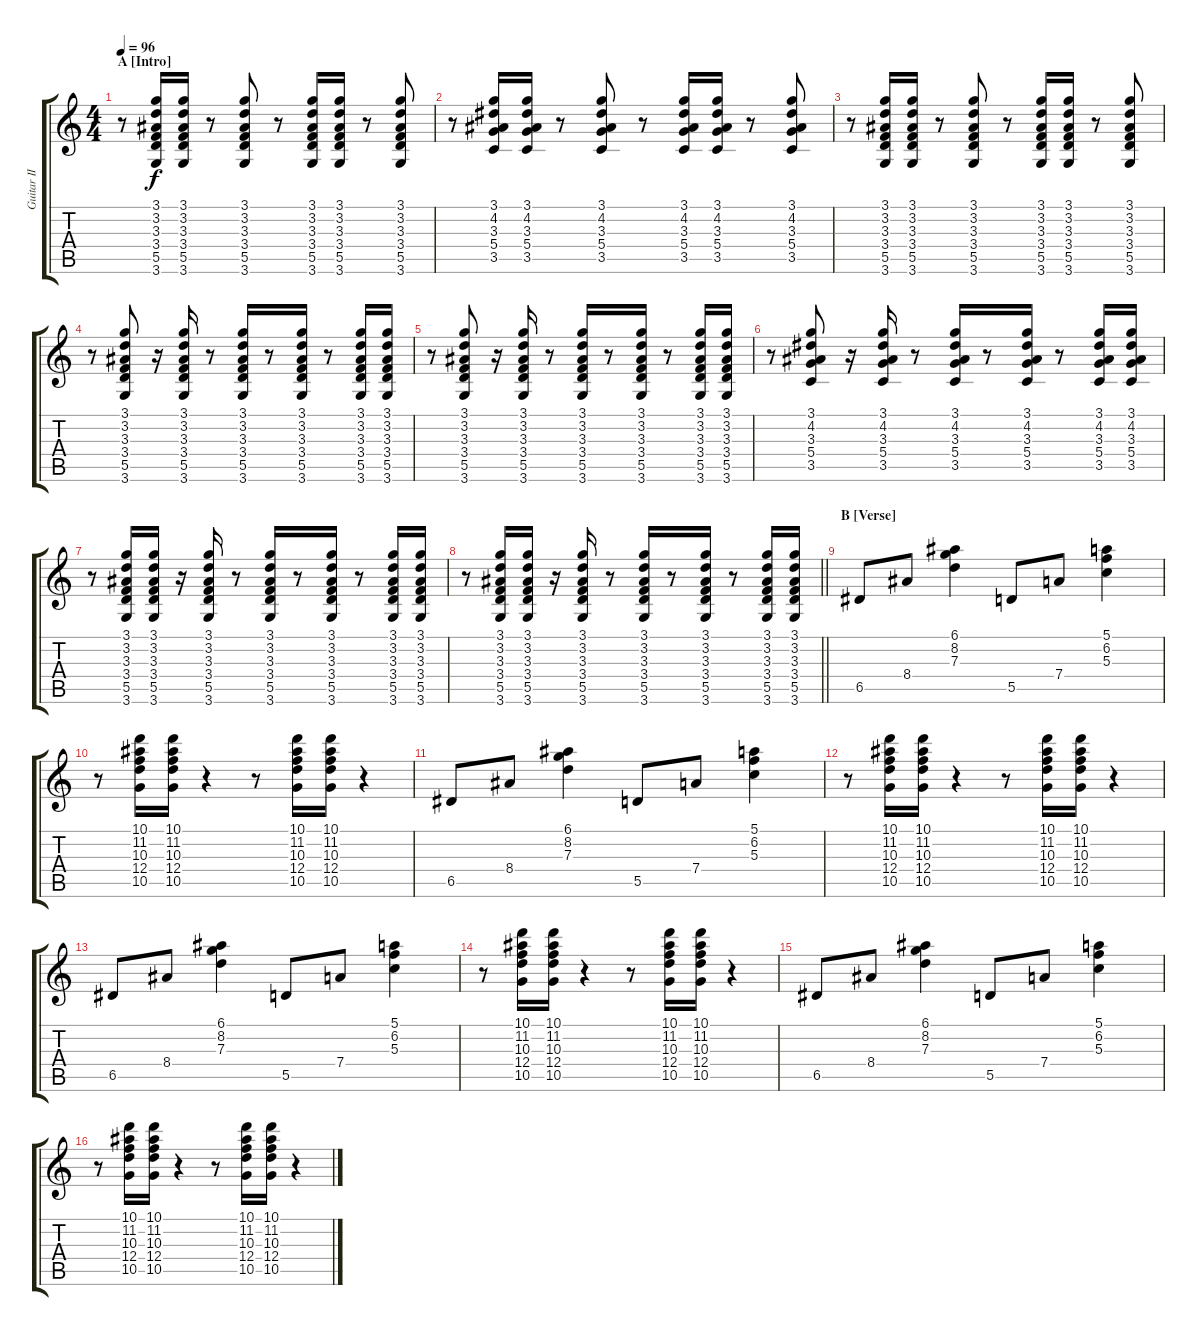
\track ("Guitar II" "Guitar II") {instrument electricguitarclean}
\staff {score tabs}
\tuning (E4 B3 G3 D3 A2 E2) {hide}
\ts (4 4)
\section ("" "A [Intro]")
\tempo 96
\clef g2
\ks c
r.8{dy f instrument electricguitarclean} (3.1 3.2 3.3 3.4 5.5 3.6).16 (3.1 3.2 3.3 3.4 5.5 3.6).16 r.8 (3.1 3.2 3.3 3.4 5.5 3.6).8 r.8 (3.1 3.2 3.3 3.4 5.5 3.6).16 (3.1 3.2 3.3 3.4 5.5 3.6).16 r.8 (3.1 3.2 3.3 3.4 5.5 3.6).8 |
r.8 (3.1 4.2 3.3 5.4 3.5).16 (3.1 4.2 3.3 5.4 3.5).16 r.8 (3.1 4.2 3.3 5.4 3.5).8 r.8 (3.1 4.2 3.3 5.4 3.5).16 (3.1 4.2 3.3 5.4 3.5).16 r.8 (3.1 4.2 3.3 5.4 3.5).8 |
r.8 (3.1 3.2 3.3 3.4 5.5 3.6).16 (3.1 3.2 3.3 3.4 5.5 3.6).16 r.8 (3.1 3.2 3.3 3.4 5.5 3.6).8 r.8 (3.1 3.2 3.3 3.4 5.5 3.6).16 (3.1 3.2 3.3 3.4 5.5 3.6).16 r.8 (3.1 3.2 3.3 3.4 5.5 3.6).8 |
r.8 (3.1 3.2 3.3 3.4 5.5 3.6).8 r.16 (3.1 3.2 3.3 3.4 5.5 3.6).16 r.8 (3.1 3.2 3.3 3.4 5.5 3.6).16 r.8 (3.1 3.2 3.3 3.4 5.5 3.6).16 r.8 (3.1 3.2 3.3 3.4 5.5 3.6).16 (3.1 3.2 3.3 3.4 5.5 3.6).16 |
r.8 (3.1 3.2 3.3 3.4 5.5 3.6).8 r.16 (3.1 3.2 3.3 3.4 5.5 3.6).16 r.8 (3.1 3.2 3.3 3.4 5.5 3.6).16 r.8 (3.1 3.2 3.3 3.4 5.5 3.6).16 r.8 (3.1 3.2 3.3 3.4 5.5 3.6).16 (3.1 3.2 3.3 3.4 5.5 3.6).16 |
r.8 (3.1 4.2 3.3 5.4 3.5).8 r.16 (3.1 4.2 3.3 5.4 3.5).16 r.8 (3.1 4.2 3.3 5.4 3.5).16 r.8 (3.1 4.2 3.3 5.4 3.5).16 r.8 (3.1 4.2 3.3 5.4 3.5).16 (3.1 4.2 3.3 5.4 3.5).16 |
r.8 (3.1 3.2 3.3 3.4 5.5 3.6).16 (3.1 3.2 3.3 3.4 5.5 3.6).16 r.16 (3.1 3.2 3.3 3.4 5.5 3.6).16 r.8 (3.1 3.2 3.3 3.4 5.5 3.6).16 r.8 (3.1 3.2 3.3 3.4 5.5 3.6).16 r.8 (3.1 3.2 3.3 3.4 5.5 3.6).16 (3.1 3.2 3.3 3.4 5.5 3.6).16 |
\barLineRight lightlight
r.8 (3.1 3.2 3.3 3.4 5.5 3.6).16 (3.1 3.2 3.3 3.4 5.5 3.6).16 r.16 (3.1 3.2 3.3 3.4 5.5 3.6).16 r.8 (3.1 3.2 3.3 3.4 5.5 3.6).16 r.8 (3.1 3.2 3.3 3.4 5.5 3.6).16 r.8 (3.1 3.2 3.3 3.4 5.5 3.6).16 (3.1 3.2 3.3 3.4 5.5 3.6).16 |
\section ("" "B [Verse]")
6.5.8 8.4.8 (6.1 8.2 7.3).4 5.5.8 7.4.8 (5.1 6.2 5.3).4 |
r.8 (10.1 11.2 10.3 12.4 10.5).16 (10.1 11.2 10.3 12.4 10.5).16 r.4 r.8 (10.1 11.2 10.3 12.4 10.5).16 (10.1 11.2 10.3 12.4 10.5).16 r.4 |
6.5.8 8.4.8 (6.1 8.2 7.3).4 5.5.8 7.4.8 (5.1 6.2 5.3).4 |
r.8 (10.1 11.2 10.3 12.4 10.5).16 (10.1 11.2 10.3 12.4 10.5).16 r.4 r.8 (10.1 11.2 10.3 12.4 10.5).16 (10.1 11.2 10.3 12.4 10.5).16 r.4 |
6.5.8 8.4.8 (6.1 8.2 7.3).4 5.5.8 7.4.8 (5.1 6.2 5.3).4 |
r.8 (10.1 11.2 10.3 12.4 10.5).16 (10.1 11.2 10.3 12.4 10.5).16 r.4 r.8 (10.1 11.2 10.3 12.4 10.5).16 (10.1 11.2 10.3 12.4 10.5).16 r.4 |
6.5.8 8.4.8 (6.1 8.2 7.3).4 5.5.8 7.4.8 (5.1 6.2 5.3).4 |
r.8 (10.1 11.2 10.3 12.4 10.5).16 (10.1 11.2 10.3 12.4 10.5).16 r.4 r.8 (10.1 11.2 10.3 12.4 10.5).16 (10.1 11.2 10.3 12.4 10.5).16 r.4
